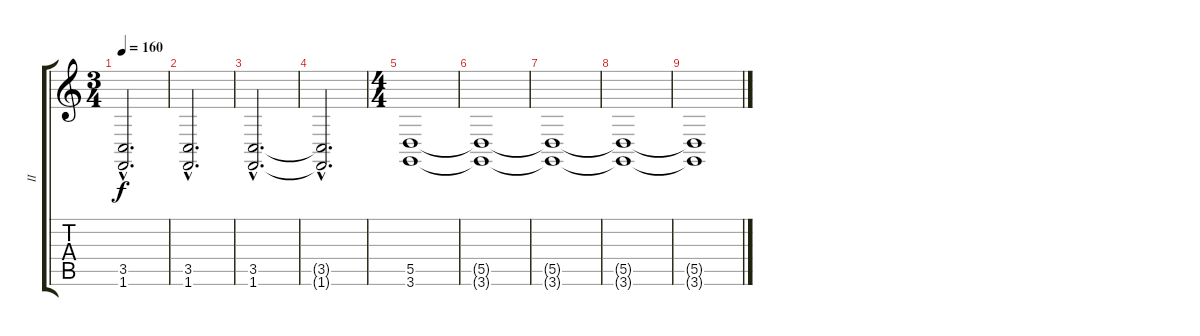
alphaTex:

\track ("II" "II") {instrument stringensemble1}
\staff {score tabs}
\tuning (E4 B3 G3 D3 A2 E2) {hide}
\ts (3 4)
\tempo 160
\clef g2
\ks c
(3.5{hac} 1.6{hac}).2{d dy f} |
(3.5{hac} 1.6{hac}).2{d} |
(3.5{hac} 1.6{hac}).2{d} |
(3.5{hac t} 1.6{hac t}).2{d} |
\ts (4 4)
(5.5 3.6).1 |
(5.5{t} 3.6{t}).1 |
(5.5{t} 3.6{t}).1{volume 0} |
(5.5{t} 3.6{t}).1 |
(5.5{t} 3.6{t}).1
